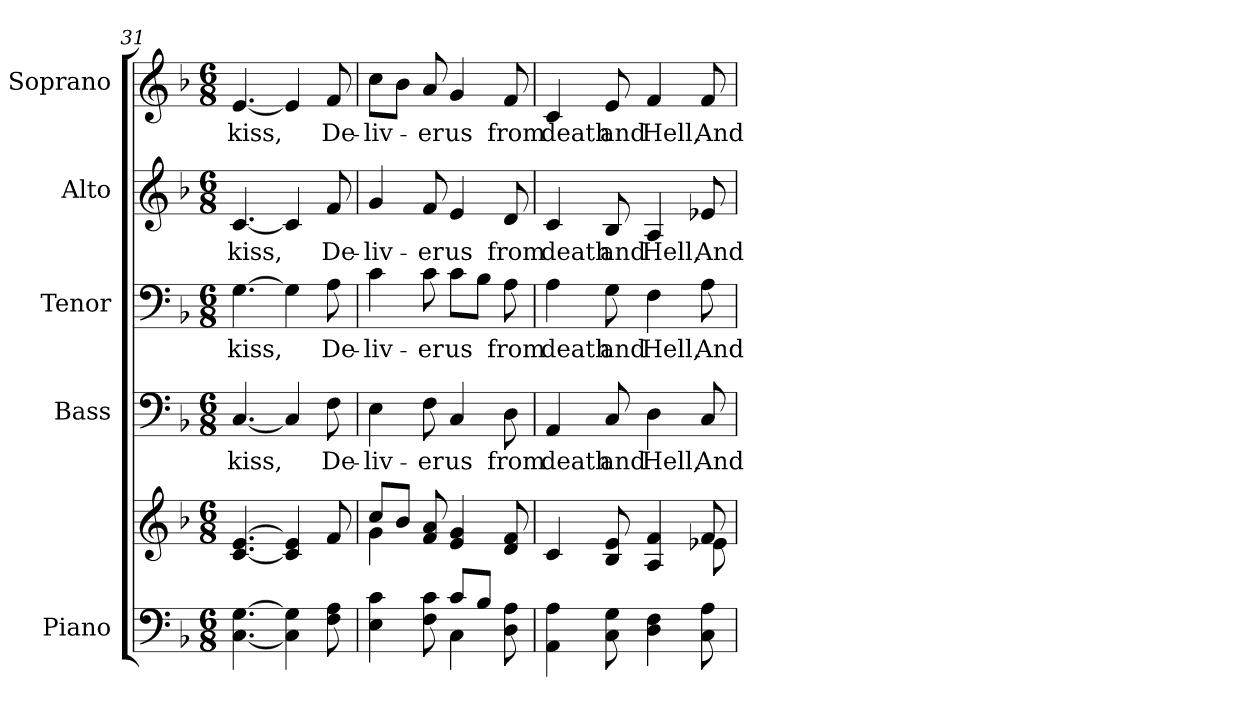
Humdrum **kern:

**kern	**kern	**kern	**text	**kern	**text	**kern	**text	**kern	**text
*part5	*part5	*part4	*part4	*part3	*part3	*part2	*part2	*part1	*part1
*staff6	*staff5	*staff4	*staff4	*staff3	*staff3	*staff2	*staff2	*staff1	*staff1
*I"Piano	*	*I"Bass	*	*I"Tenor	*	*I"Alto	*	*I"Soprano	*
*I'Pno.	*	*I'B.	*	*I'T.	*	*I'A.	*	*I'S.	*
*clefF4	*clefG2	*clefF4	*	*clefF4	*	*clefG2	*	*clefG2	*
*k[b-]	*k[b-]	*k[b-]	*	*k[b-]	*	*k[b-]	*	*k[b-]	*
*F:	*F:	*F:	*	*F:	*	*F:	*	*F:	*
*M6/8	*M6/8	*M6/8	*	*M6/8	*	*M6/8	*	*M6/8	*
=31	=31	=31	=31	=31	=31	=31	=31	=31	=31
!	!	!	!LO:LY:b:color=#000000	!	!	!	!	!	!
!	!	!	!	!	!LO:LY:b:color=#000000	!	!	!	!
!	!	!	!	!	!	!	!LO:LY:b:color=#000000	!	!
!	!	!	!	!	!	!	!	!	!LO:LY:b:color=#000000
[<4.Ci\ [>4.Gi	[<4.ci/ [>4.ei	[<4.Ci/	kiss,	[>4.Gi\	kiss,	[<4.ci/	kiss,	[<4.ei/	kiss,
4Ci\] 4Gi]	4ci/] 4ei]	4Ci/]	.	4Gi\]	.	4ci/]	.	4ei/]	.
!	!	!	!LO:LY:b:color=#000000	!	!	!	!	!	!
!	!	!	!	!	!LO:LY:b:color=#000000	!	!	!	!
!	!	!	!	!	!	!	!LO:LY:b:color=#000000	!	!
!	!	!	!	!	!	!	!	!	!LO:LY:b:color=#000000
8Fi\ 8Ai	8fi/	8Fi\	De-	8Ai\	De-	8fi/	De-	8fi/	De-
!!LO:PB:g=z
=32	=32	=32	=32	=32	=32	=32	=32	=32	=32
*^	*^	*	*	*	*	*	*	*	*
!	!	!	!	!	!LO:LY:b:color=#000000	!	!	!	!	!	!
!	!	!	!	!	!	!	!LO:LY:b:color=#000000	!	!	!	!
!	!	!	!	!	!	!	!	!	!LO:LY:b:color=#000000	!	!
!	!	!	!	!	!	!	!	!	!	!	!LO:LY:b:color=#000000
4Ei\ 4ci	4.ryy	8cci/L	4gi\	4Ei\	-liv-	4ci\	-liv-	4gi/	-liv-	8cci\L	-liv-
.	.	8b-i/J	.	.	.	.	.	.	.	8b-i\J	.
!	!	!	!	!	!LO:LY:b:color=#000000	!	!	!	!	!	!
!	!	!	!	!	!	!	!LO:LY:b:color=#000000	!	!	!	!
!	!	!	!	!	!	!	!	!	!LO:LY:b:color=#000000	!	!
!	!	!	!	!	!	!	!	!	!	!	!LO:LY:b:color=#000000
8Fi\ 8ci	.	8fi/ 8ai	8ryy	8Fi\	-er	8ci\	-er	8fi/	-er	8ai/	-er
!	!	!	!	!	!LO:LY:b:color=#000000	!	!	!	!	!	!
!	!	!	!	!	!	!	!LO:LY:b:color=#000000	!	!	!	!
!	!	!	!	!	!	!	!	!	!LO:LY:b:color=#000000	!	!
!	!	!	!	!	!	!	!	!	!	!	!LO:LY:b:color=#000000
8ci/L	4Ci\	4ei/ 4gi	4.ryy	4Ci/	us	8ci\L	us	4ei/	us	4gi/	us
8B-i/J	.	.	.	.	.	8B-i\J	.	.	.	.	.
!	!	!	!	!	!LO:LY:b:color=#000000	!	!	!	!	!	!
!	!	!	!	!	!	!	!LO:LY:b:color=#000000	!	!	!	!
!	!	!	!	!	!	!	!	!	!LO:LY:b:color=#000000	!	!
!	!	!	!	!	!	!	!	!	!	!	!LO:LY:b:color=#000000
8Di\ 8Ai	8ryy	8di/ 8fi	.	8Di\	from	8Ai\	from	8di/	from	8fi/	from
*v	*v	*	*	*	*	*	*	*	*	*	*
=33	=33	=33	=33	=33	=33	=33	=33	=33	=33	=33
*^	*	*	*	*	*	*	*	*	*	*
!	!	!	!	!	!LO:LY:b:color=#000000	!	!	!	!	!	!
*v	*v	*	*	*	*	*	*	*	*	*	*
*^	*	*	*	*	*	*	*	*	*	*
!	!	!	!	!	!	!	!LO:LY:b:color=#000000	!	!	!	!
*v	*v	*	*	*	*	*	*	*	*	*	*
*^	*	*	*	*	*	*	*	*	*	*
!	!	!	!	!	!	!	!	!	!LO:LY:b:color=#000000	!	!
*v	*v	*	*	*	*	*	*	*	*	*	*
*^	*	*	*	*	*	*	*	*	*	*
!	!	!	!	!	!	!	!	!	!	!	!LO:LY:b:color=#000000
*v	*v	*	*	*	*	*	*	*	*	*	*
4AAi\ 4Ai	4ci/	4.ryy	4AAi/	death	4Ai\	death	4ci/	death	4ci/	death
!	!	!	!	!LO:LY:b:color=#000000	!	!	!	!	!	!
!	!	!	!	!	!	!LO:LY:b:color=#000000	!	!	!	!
!	!	!	!	!	!	!	!	!LO:LY:b:color=#000000	!	!
!	!	!	!	!	!	!	!	!	!	!LO:LY:b:color=#000000
8Ci\ 8Gi	8B-i/ 8ei	.	8Ci/	and	8Gi\	and	8B-i/	and	8ei/	and
!	!	!	!	!LO:LY:b:color=#000000	!	!	!	!	!	!
!	!	!	!	!	!	!LO:LY:b:color=#000000	!	!	!	!
!	!	!	!	!	!	!	!	!LO:LY:b:color=#000000	!	!
!	!	!	!	!	!	!	!	!	!	!LO:LY:b:color=#000000
4Di\ 4Fi	4Ai/ 4fi	8ryy	4Di\	Hell,	4Fi\	Hell,	4Ai/	Hell,	4fi/	Hell,
.	.	8ryy	.	.	.	.	.	.	.	.
!	!	!	!	!LO:LY:b:color=#000000	!	!	!	!	!	!
!	!	!	!	!	!	!LO:LY:b:color=#000000	!	!	!	!
!	!	!	!	!	!	!	!	!LO:LY:b:color=#000000	!	!
!	!	!	!	!	!	!	!	!	!	!LO:LY:b:color=#000000
8Ci\ 8Ai	8fi/	8e-Xi\	8Ci/	And	8Ai\	And	8e-Xi/	And	8fi/	And
*	*v	*v	*	*	*	*	*	*	*	*
=	=	=	=	=	=	=	=	=	=
*-	*-	*-	*-	*-	*-	*-	*-	*-	*-
